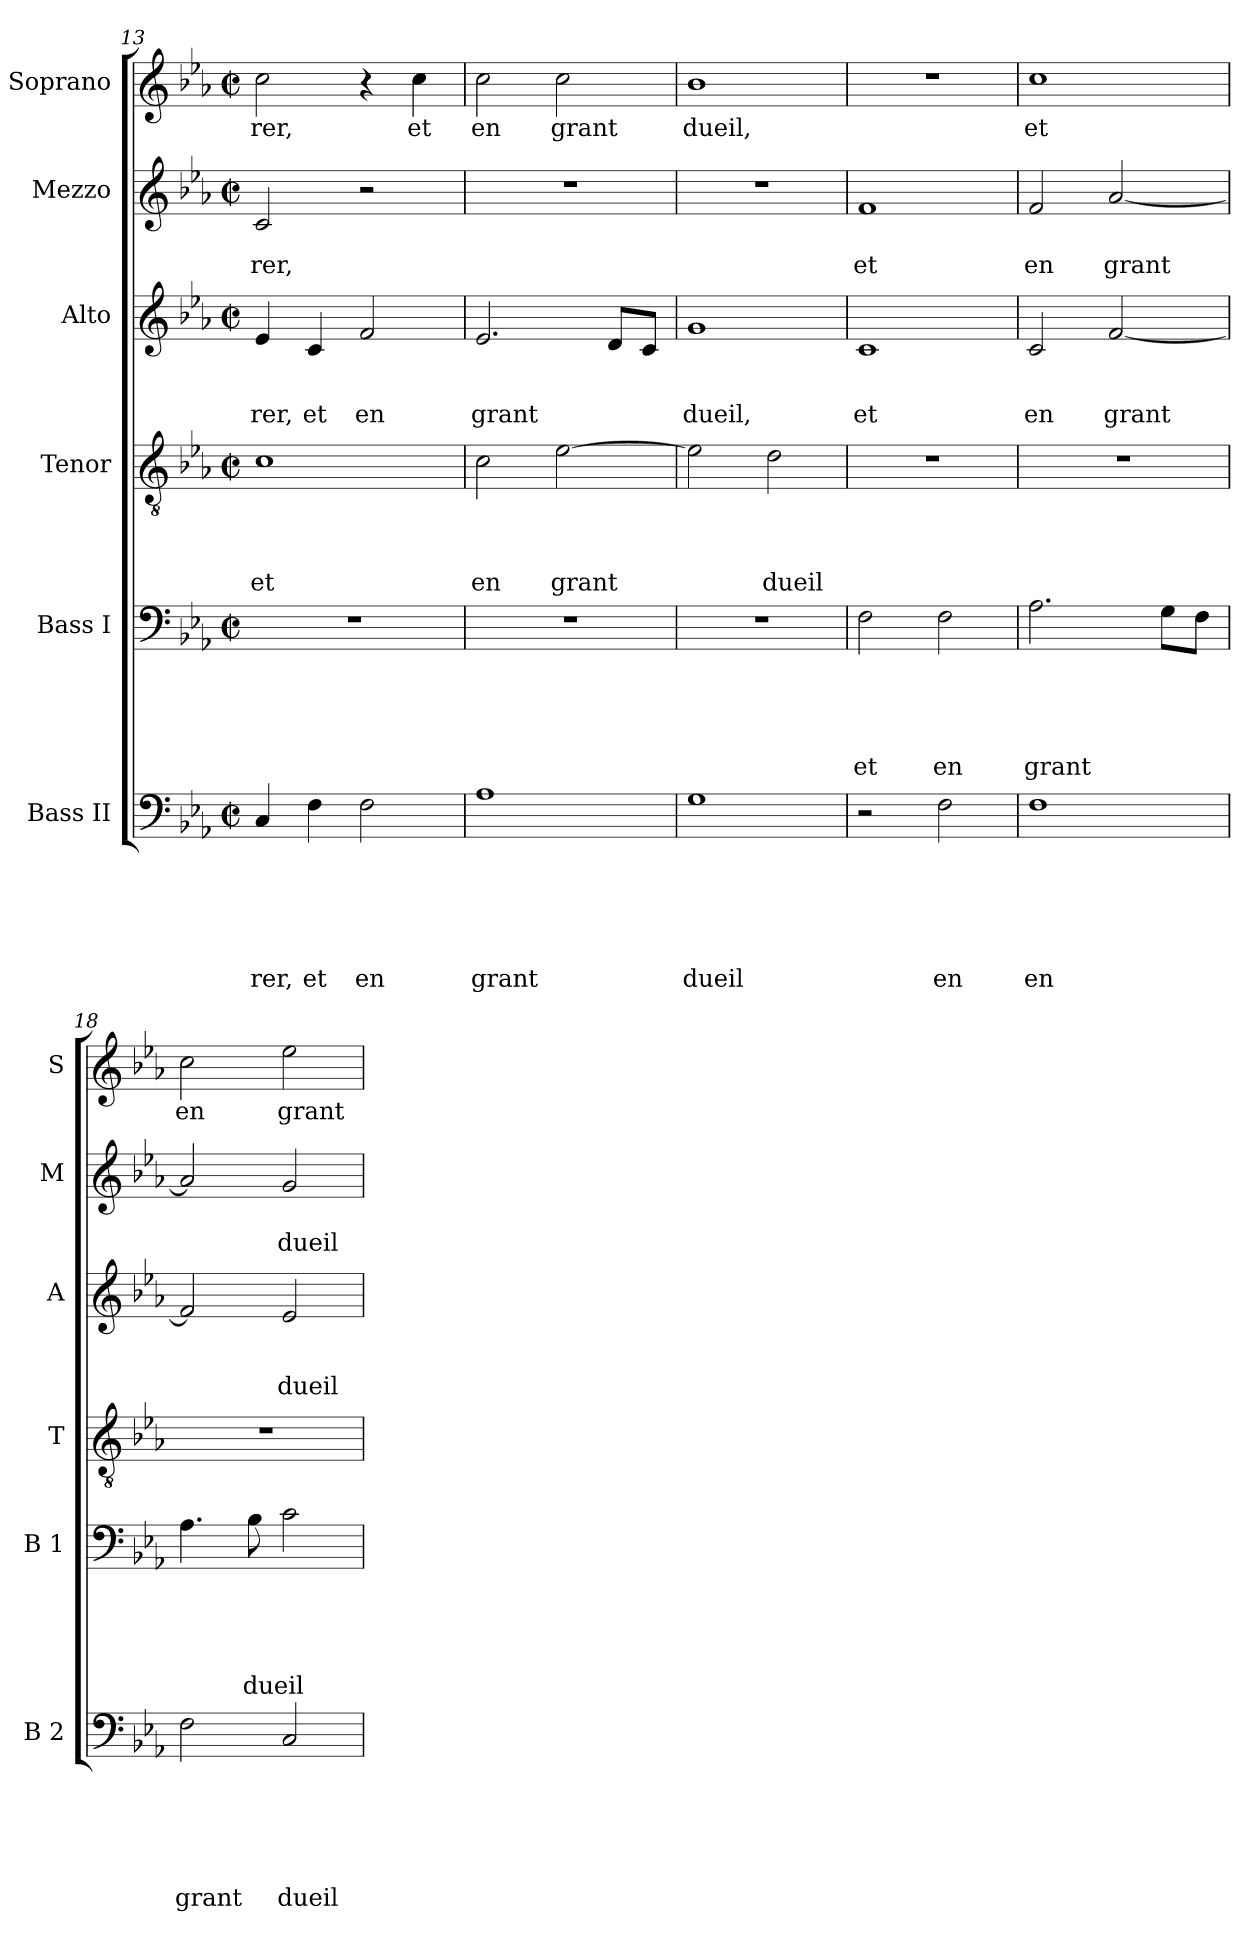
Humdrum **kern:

**kern	**text	**text	**text	**text	**text	**text	**kern	**text	**text	**text	**text	**text	**kern	**text	**text	**text	**text	**kern	**text	**text	**text	**kern	**text	**text	**kern	**text
*part6	*part6	*part6	*part6	*part6	*part6	*part6	*part5	*part5	*part5	*part5	*part5	*part5	*part4	*part4	*part4	*part4	*part4	*part3	*part3	*part3	*part3	*part2	*part2	*part2	*part1	*part1
*staff6	*staff6	*staff6	*staff6	*staff6	*staff6	*staff6	*staff5	*staff5	*staff5	*staff5	*staff5	*staff5	*staff4	*staff4	*staff4	*staff4	*staff4	*staff3	*staff3	*staff3	*staff3	*staff2	*staff2	*staff2	*staff1	*staff1
*I"Bass II	*	*	*	*	*	*	*I"Bass I	*	*	*	*	*	*I"Tenor	*	*	*	*	*I"Alto	*	*	*	*I"Mezzo	*	*	*I"Soprano	*
*I'B 2	*	*	*	*	*	*	*I'B 1	*	*	*	*	*	*I'T	*	*	*	*	*I'A	*	*	*	*I'M	*	*	*I'S	*
*clefF4	*	*	*	*	*	*	*clefF4	*	*	*	*	*	*clefGv2	*	*	*	*	*clefG2	*	*	*	*clefG2	*	*	*clefG2	*
*k[b-e-a-]	*	*	*	*	*	*	*k[b-e-a-]	*	*	*	*	*	*k[b-e-a-]	*	*	*	*	*k[b-e-a-]	*	*	*	*k[b-e-a-]	*	*	*k[b-e-a-]	*
*E-:	*	*	*	*	*	*	*E-:	*	*	*	*	*	*E-:	*	*	*	*	*E-:	*	*	*	*E-:	*	*	*E-:	*
*M2/2	*	*	*	*	*	*	*M2/2	*	*	*	*	*	*M2/2	*	*	*	*	*M2/2	*	*	*	*M2/2	*	*	*M2/2	*
*met(c|)	*	*	*	*	*	*	*met(c|)	*	*	*	*	*	*met(c|)	*	*	*	*	*met(c|)	*	*	*	*met(c|)	*	*	*met(c|)	*
=13	=13	=13	=13	=13	=13	=13	=13	=13	=13	=13	=13	=13	=13	=13	=13	=13	=13	=13	=13	=13	=13	=13	=13	=13	=13	=13
!	!	!	!	!	!	!LO:LY:b	!	!	!	!	!	!	!	!	!	!	!LO:LY:b	!	!	!	!LO:LY:b	!	!	!LO:LY:b	!	!LO:LY:b
4C/	.	.	.	.	.	-rer,	1r	.	.	.	.	.	1c	.	.	.	et	4e-/	.	.	-rer,	2c/	.	-rer,	2cc\	-rer,
!	!	!	!	!	!	!LO:LY:b	!	!	!	!	!	!	!	!	!	!	!	!	!	!	!LO:LY:b	!	!	!	!	!
4F\	.	.	.	.	.	et	.	.	.	.	.	.	.	.	.	.	.	4c/	.	.	et	.	.	.	.	.
!	!	!	!	!	!	!LO:LY:b	!	!	!	!	!	!	!	!	!	!	!	!	!	!	!LO:LY:b	!	!	!	!	!
2F\	.	.	.	.	.	en	.	.	.	.	.	.	.	.	.	.	.	2f/	.	.	en	2r	.	.	4r	.
!	!	!	!	!	!	!	!	!	!	!	!	!	!	!	!	!	!	!	!	!	!	!	!	!	!	!LO:LY:b
.	.	.	.	.	.	.	.	.	.	.	.	.	.	.	.	.	.	.	.	.	.	.	.	.	4cc\	et
=14	=14	=14	=14	=14	=14	=14	=14	=14	=14	=14	=14	=14	=14	=14	=14	=14	=14	=14	=14	=14	=14	=14	=14	=14	=14	=14
!	!	!	!	!	!	!LO:LY:b	!	!	!	!	!	!	!	!	!	!	!LO:LY:b	!	!	!	!LO:LY:b	!	!	!	!	!LO:LY:b
1A-	.	.	.	.	.	grant	1r	.	.	.	.	.	2c\	.	.	.	en	2.e-/	.	.	grant	1r	.	.	2cc\	en
!	!	!	!	!	!	!	!	!	!	!	!	!	!	!	!	!	!LO:LY:b	!	!	!	!	!	!	!	!	!LO:LY:b
.	.	.	.	.	.	.	.	.	.	.	.	.	[>2e-\	.	.	.	grant	.	.	.	.	.	.	.	2cc\	grant
.	.	.	.	.	.	.	.	.	.	.	.	.	.	.	.	.	.	8d/L	.	.	.	.	.	.	.	.
.	.	.	.	.	.	.	.	.	.	.	.	.	.	.	.	.	.	8c/J	.	.	.	.	.	.	.	.
=15	=15	=15	=15	=15	=15	=15	=15	=15	=15	=15	=15	=15	=15	=15	=15	=15	=15	=15	=15	=15	=15	=15	=15	=15	=15	=15
!	!	!	!	!	!	!LO:LY:b	!	!	!	!	!	!	!	!	!	!	!	!	!	!	!LO:LY:b	!	!	!	!	!LO:LY:b
1G	.	.	.	.	.	dueil	1r	.	.	.	.	.	2e-\]	.	.	.	.	1g	.	.	dueil,	1r	.	.	1b-	dueil,
!	!	!	!	!	!	!	!	!	!	!	!	!	!	!	!	!	!LO:LY:b	!	!	!	!	!	!	!	!	!
.	.	.	.	.	.	.	.	.	.	.	.	.	2d\	.	.	.	dueil	.	.	.	.	.	.	.	.	.
=16	=16	=16	=16	=16	=16	=16	=16	=16	=16	=16	=16	=16	=16	=16	=16	=16	=16	=16	=16	=16	=16	=16	=16	=16	=16	=16
!	!	!	!	!	!	!	!	!	!	!	!	!LO:LY:b	!	!	!	!	!	!	!	!	!LO:LY:b	!	!	!LO:LY:b	!	!
2r	.	.	.	.	.	.	2F\	.	.	.	.	et	1r	.	.	.	.	1c	.	.	et	1f	.	et	1r	.
!	!	!	!	!	!	!LO:LY:b	!	!	!	!	!	!LO:LY:b	!	!	!	!	!	!	!	!	!	!	!	!	!	!
2F\	.	.	.	.	.	en	2F\	.	.	.	.	en	.	.	.	.	.	.	.	.	.	.	.	.	.	.
=17	=17	=17	=17	=17	=17	=17	=17	=17	=17	=17	=17	=17	=17	=17	=17	=17	=17	=17	=17	=17	=17	=17	=17	=17	=17	=17
!	!	!	!	!	!	!LO:LY:b	!	!	!	!	!	!LO:LY:b	!	!	!	!	!	!	!	!	!LO:LY:b	!	!	!LO:LY:b	!	!LO:LY:b
1F	.	.	.	.	.	en	2.A-\	.	.	.	.	grant	1r	.	.	.	.	2c/	.	.	en	2f/	.	en	1cc	et
!	!	!	!	!	!	!	!	!	!	!	!	!	!	!	!	!	!	!	!	!	!LO:LY:b	!	!	!LO:LY:b	!	!
.	.	.	.	.	.	.	.	.	.	.	.	.	.	.	.	.	.	[<2f/	.	.	grant	[<2a-/	.	grant	.	.
.	.	.	.	.	.	.	8G\L	.	.	.	.	.	.	.	.	.	.	.	.	.	.	.	.	.	.	.
.	.	.	.	.	.	.	8F\J	.	.	.	.	.	.	.	.	.	.	.	.	.	.	.	.	.	.	.
!!LO:LB:g=z
=18	=18	=18	=18	=18	=18	=18	=18	=18	=18	=18	=18	=18	=18	=18	=18	=18	=18	=18	=18	=18	=18	=18	=18	=18	=18	=18
!	!	!	!	!	!	!LO:LY:b	!	!	!	!	!	!	!	!	!	!	!	!	!	!	!	!	!	!	!	!LO:LY:b
2F\	.	.	.	.	.	grant	4.A-\	.	.	.	.	.	1r	.	.	.	.	2f/]	.	.	.	2a-/]	.	.	2cc\	en
!	!	!	!	!	!	!	!	!	!	!	!	!LO:LY:b	!	!	!	!	!	!	!	!	!	!	!	!	!	!
.	.	.	.	.	.	.	8B-\	.	.	.	.	dueil	.	.	.	.	.	.	.	.	.	.	.	.	.	.
!	!	!	!	!	!	!LO:LY:b	!	!	!	!	!	!	!	!	!	!	!	!	!	!	!LO:LY:b	!	!	!LO:LY:b	!	!LO:LY:b
2C/	.	.	.	.	.	dueil	2c\	.	.	.	.	.	.	.	.	.	.	2e-/	.	.	dueil	2g/	.	dueil	2ee-\	grant
=	=	=	=	=	=	=	=	=	=	=	=	=	=	=	=	=	=	=	=	=	=	=	=	=	=	=
*-	*-	*-	*-	*-	*-	*-	*-	*-	*-	*-	*-	*-	*-	*-	*-	*-	*-	*-	*-	*-	*-	*-	*-	*-	*-	*-
